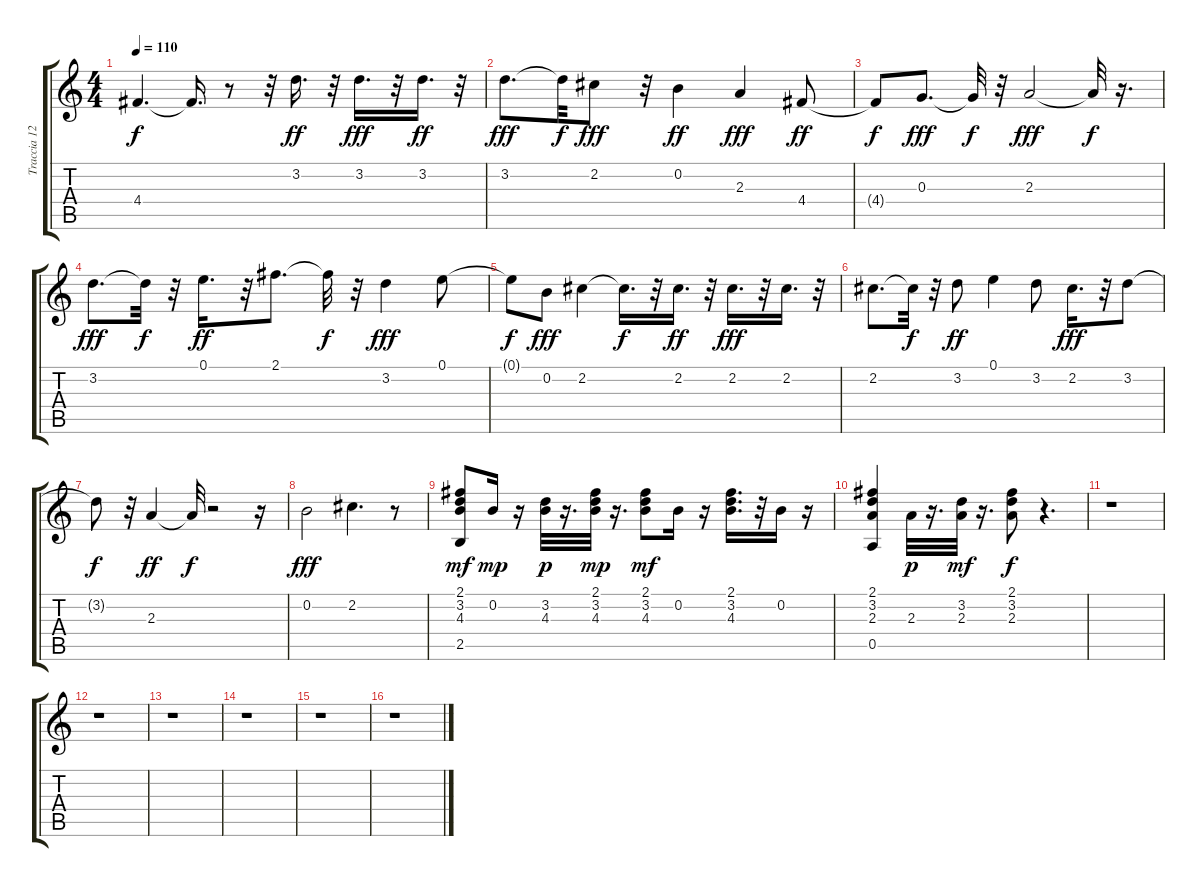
\track ("Traccia 12" "Traccia 12") {instrument electricguitarjazz}
\staff {score tabs}
\tuning (E4 B3 G3 D3 A2 E2) {hide}
\ts (4 4)
\tempo 110
\clef g2
\ks c
4.4{t}.4{d dy f} 4.4{t}.16{d} r.8 r.32 3.2.16{d dy ff} r.32 3.2.16{d dy fff} r.32 3.2.16{d dy ff} r.32 |
3.2.8{d dy fff} 3.2{t}.32{dy f} 2.2.8{dy fff} r.32 0.2.4{dy ff} 2.3.4{dy fff} 4.4.8{dy ff} |
4.4{t}.8{dy f} 0.3.8{d dy fff} 0.3{t}.32{dy f} r.32 2.3.2{dy fff} 2.3{t}.32{dy f} r.16{d} |
3.2.8{d dy fff} 3.2{t}.32{dy f} r.32 0.1.16{d dy ff} r.32 2.1.8{d} 2.1{t}.32{dy f} r.32 3.2.4{dy fff} 0.1.8 |
0.1{t}.8{dy f} 0.2.8{dy fff} 2.2.4 2.2{t}.16{d dy f} r.32 2.2.16{d dy ff} r.32 2.2.16{d dy fff} r.32 2.2.16{d} r.32 |
2.2.8{d} 2.2{t}.32{dy f} r.32 3.2.8{dy ff} 0.1.4 3.2.8 2.2.16{d dy fff} r.32 3.2.8 |
3.2{t}.8{dy f} r.32 2.3.4{dy ff} 2.3{t}.32{dy f} r.2 r.16 |
0.2.2{dy fff} 2.2.4{d} r.8 |
(2.1 3.2 4.3 2.5).8{dy mf} 0.2.16{dy mp} r.16 (3.2 4.3).32{dy p} r.16{d} (2.1 3.2 4.3).32{dy mp} r.16{d} (2.1 3.2 4.3).8{dy mf} 0.2.16 r.16 (2.1 3.2 4.3).16{d} r.32 0.2.16 r.16 |
(2.1 3.2 2.3 0.5).4 2.3.32{dy p} r.16{d} (3.2 2.3).32{dy mf} r.16{d} (2.1 3.2 2.3).8{dy f} r.4{d} |
r.1 |
r.1 |
r.1 |
r.1 |
r.1 |
r.1
